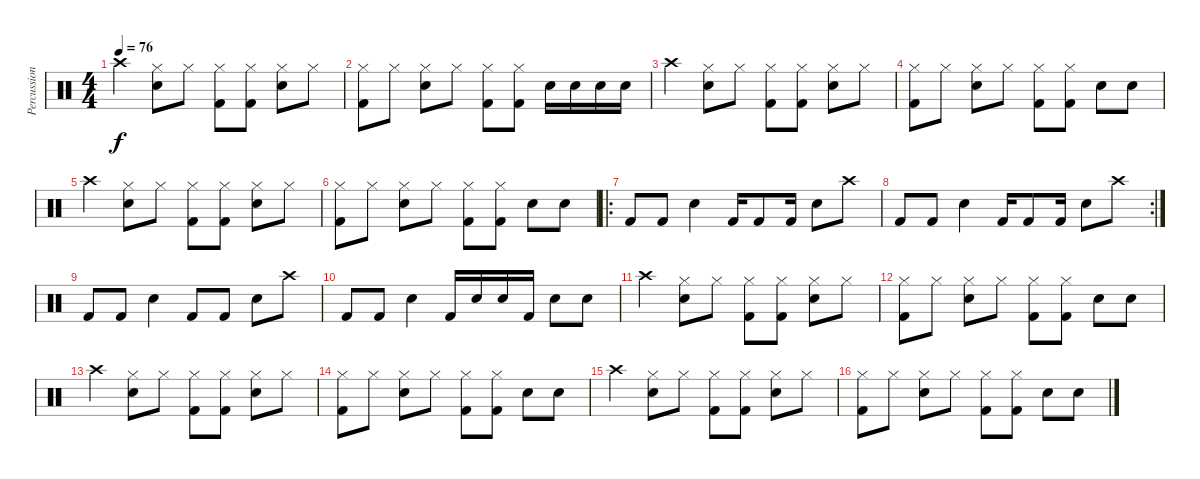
\track ("Percussion" "Percussion") {instrument percussion}
\staff {score}
\articulation defaults
\ts (4 4)
\tempo 76
\clef neutral
\ks c "Crash high (hit)".4{dy f}
("Snare (hit) 2" "Hi-Hat (closed)").8 "Hi-Hat (closed)".8 ("Kick (hit) 2" "Hi-Hat (closed)").8 ("Kick (hit) 2" "Hi-Hat (closed)").8 ("Snare (hit) 2" "Hi-Hat (closed)").8 "Hi-Hat (closed)".8 |
("Kick (hit) 2" "Hi-Hat (closed)").8 "Hi-Hat (closed)".8 ("Snare (hit) 2" "Hi-Hat (closed)").8 "Hi-Hat (closed)".8 ("Kick (hit) 2" "Hi-Hat (closed)").8 ("Kick (hit) 2" "Hi-Hat (closed)").8 "Snare (hit) 2".16 "Snare (hit) 2".16 "Snare (hit) 2".16 "Snare (hit) 2".16 |
"Crash high (hit)".4 ("Snare (hit) 2" "Hi-Hat (closed)").8 "Hi-Hat (closed)".8 ("Kick (hit) 2" "Hi-Hat (closed)").8 ("Kick (hit) 2" "Hi-Hat (closed)").8 ("Snare (hit) 2" "Hi-Hat (closed)").8 "Hi-Hat (closed)".8 |
("Kick (hit) 2" "Hi-Hat (closed)").8 "Hi-Hat (closed)".8 ("Snare (hit) 2" "Hi-Hat (closed)").8 "Hi-Hat (closed)".8 ("Kick (hit) 2" "Hi-Hat (closed)").8 ("Kick (hit) 2" "Hi-Hat (closed)").8 "Snare (hit) 2".8 "Snare (hit) 2".8 |
"Crash high (hit)".4 ("Snare (hit) 2" "Hi-Hat (closed)").8 "Hi-Hat (closed)".8 ("Kick (hit) 2" "Hi-Hat (closed)").8 ("Kick (hit) 2" "Hi-Hat (closed)").8 ("Snare (hit) 2" "Hi-Hat (closed)").8 "Hi-Hat (closed)".8 |
("Kick (hit) 2" "Hi-Hat (closed)").8 "Hi-Hat (closed)".8 ("Snare (hit) 2" "Hi-Hat (closed)").8 "Hi-Hat (closed)".8 ("Kick (hit) 2" "Hi-Hat (closed)").8 ("Kick (hit) 2" "Hi-Hat (closed)").8 "Snare (hit) 2".8 "Snare (hit) 2".8 |
\ro "Kick (hit) 2".8 "Kick (hit) 2".8 "Snare (hit) 2".4 "Kick (hit) 2".16 "Kick (hit) 2".8 "Kick (hit) 2".16 "Snare (hit) 2".8 "Crash high (hit)".8
|
\rc 2 "Kick (hit) 2".8 "Kick (hit) 2".8 "Snare (hit) 2".4 "Kick (hit) 2".16 "Kick (hit) 2".8 "Kick (hit) 2".16 "Snare (hit) 2".8 "Crash high (hit)".8
|
"Kick (hit) 2".8 "Kick (hit) 2".8 "Snare (hit) 2".4 "Kick (hit) 2".8 "Kick (hit) 2".8 "Snare (hit) 2".8 "Crash high (hit)".8 |
"Kick (hit) 2".8 "Kick (hit) 2".8 "Snare (hit) 2".4 "Kick (hit) 2".16 "Snare (hit) 2".16 "Snare (hit) 2".16 "Kick (hit) 2".16 "Snare (hit) 2".8 "Snare (hit) 2".8 |
"Crash high (hit)".4 ("Snare (hit) 2" "Hi-Hat (closed)").8 "Hi-Hat (closed)".8 ("Kick (hit) 2" "Hi-Hat (closed)").8 ("Kick (hit) 2" "Hi-Hat (closed)").8 ("Snare (hit) 2" "Hi-Hat (closed)").8 "Hi-Hat (closed)".8 |
("Kick (hit) 2" "Hi-Hat (closed)").8 "Hi-Hat (closed)".8 ("Snare (hit) 2" "Hi-Hat (closed)").8 "Hi-Hat (closed)".8 ("Kick (hit) 2" "Hi-Hat (closed)").8 ("Kick (hit) 2" "Hi-Hat (closed)").8 "Snare (hit) 2".8 "Snare (hit) 2".8 |
"Crash high (hit)".4 ("Snare (hit) 2" "Hi-Hat (closed)").8 "Hi-Hat (closed)".8 ("Kick (hit) 2" "Hi-Hat (closed)").8 ("Kick (hit) 2" "Hi-Hat (closed)").8 ("Snare (hit) 2" "Hi-Hat (closed)").8 "Hi-Hat (closed)".8 |
("Kick (hit) 2" "Hi-Hat (closed)").8 "Hi-Hat (closed)".8 ("Snare (hit) 2" "Hi-Hat (closed)").8 "Hi-Hat (closed)".8 ("Kick (hit) 2" "Hi-Hat (closed)").8 ("Kick (hit) 2" "Hi-Hat (closed)").8 "Snare (hit) 2".8 "Snare (hit) 2".8 |
"Crash high (hit)".4 ("Snare (hit) 2" "Hi-Hat (closed)").8 "Hi-Hat (closed)".8 ("Kick (hit) 2" "Hi-Hat (closed)").8 ("Kick (hit) 2" "Hi-Hat (closed)").8 ("Snare (hit) 2" "Hi-Hat (closed)").8 "Hi-Hat (closed)".8 |
("Kick (hit) 2" "Hi-Hat (closed)").8 "Hi-Hat (closed)".8 ("Snare (hit) 2" "Hi-Hat (closed)").8 "Hi-Hat (closed)".8 ("Kick (hit) 2" "Hi-Hat (closed)").8 ("Kick (hit) 2" "Hi-Hat (closed)").8 "Snare (hit) 2".8 "Snare (hit) 2".8
